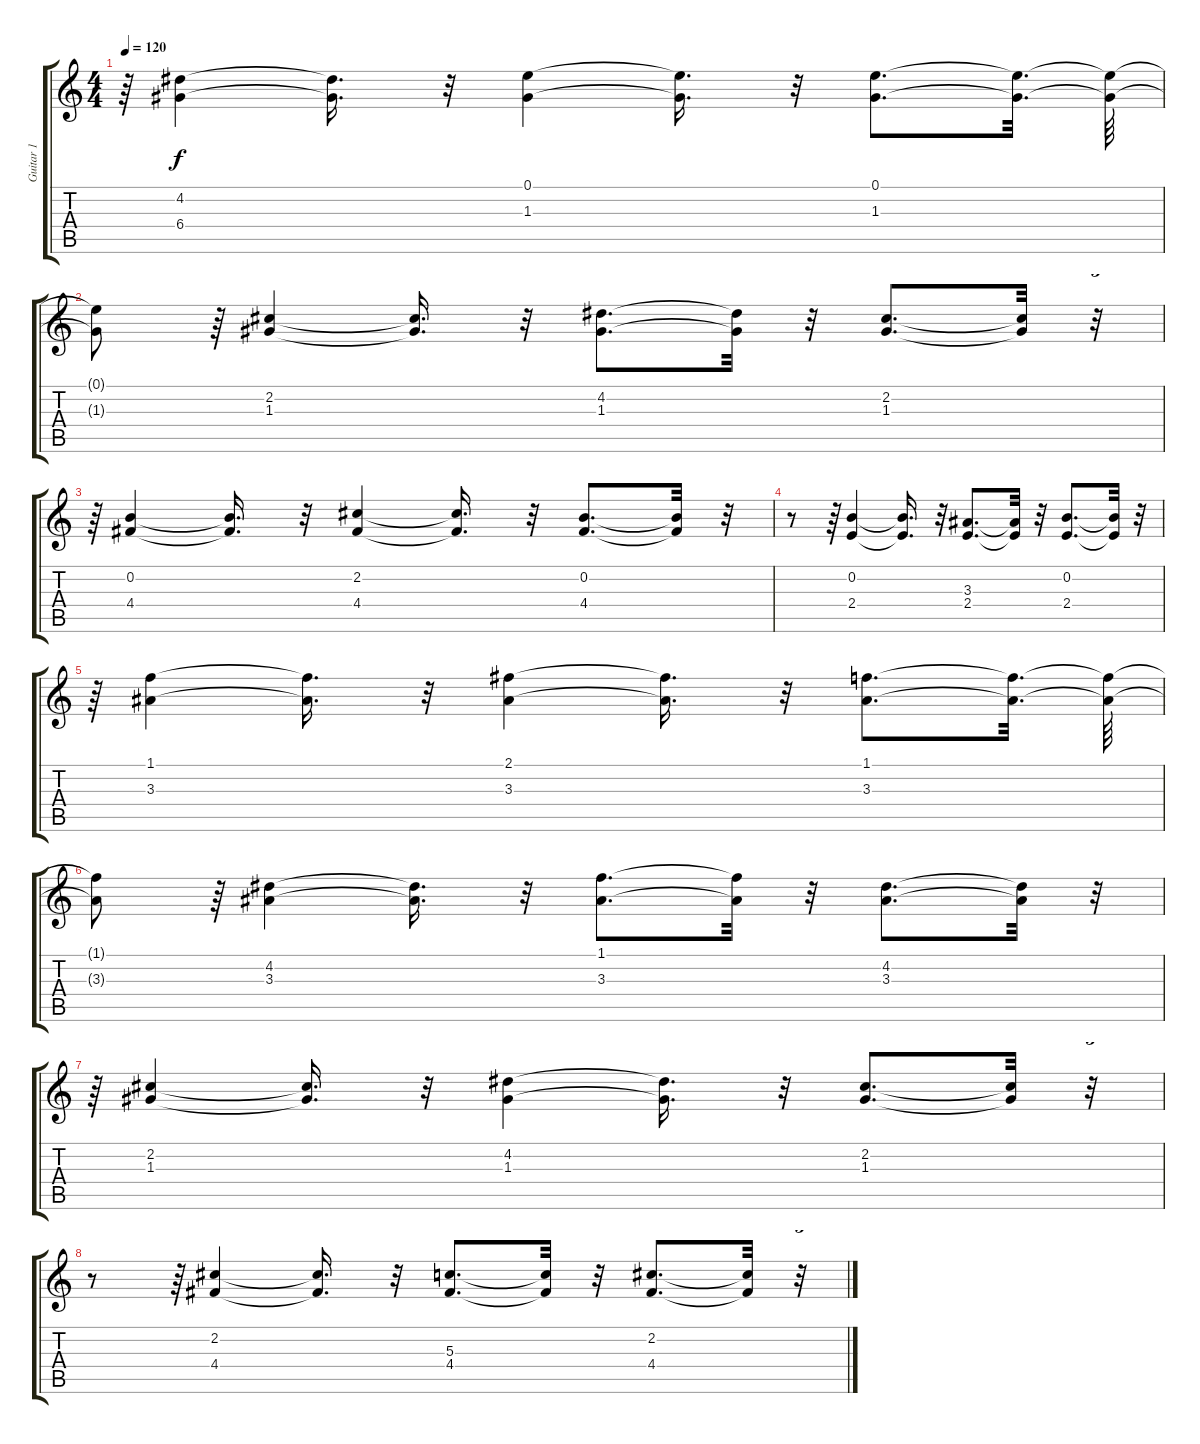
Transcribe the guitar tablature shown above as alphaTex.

\track ("Guitar 1" "Guitar 1") {instrument distortionguitar}
\staff {score tabs}
\tuning (E4 B3 G3 D3 A2 E2) {hide}
\ts (4 4)
\tempo 120
\clef g2
\ks c
r.64{dy f} (4.2 6.4).4 (4.2{t} 6.4{t}).16{d} r.32 (0.1 1.3).4 (0.1{t} 1.3{t}).16{d} r.32 (0.1 1.3).8{d} (0.1{t} 1.3{t}).32{d} (0.1{t} 1.3{t}).64 |
(0.1{t} 1.3{t}).8 r.64 (2.2 1.3).4 (2.2{t} 1.3{t}).16{d} r.32 (4.2 1.3).8{d} (4.2{t} 1.3{t}).32 r.32 (2.2 1.3).8{d} (2.2{t} 1.3{t}).32 r.32{tu (5 4)} |
r.64 (0.2 4.4).4 (0.2{t} 4.4{t}).16{d} r.32 (2.2 4.4).4 (2.2{t} 4.4{t}).16{d} r.32 (0.2 4.4).8{d} (0.2{t} 4.4{t}).32 r.32{tu (5 4)} |
r.8 r.64 (0.2 2.4).4 (0.2{t} 2.4{t}).16{d} r.32 (3.3 2.4).8{d} (3.3{t} 2.4{t}).32 r.32 (0.2 2.4).8{d} (0.2{t} 2.4{t}).32 r.32{tu (5 4)} |
r.64 (1.1 3.3).4 (1.1{t} 3.3{t}).16{d} r.32 (2.1 3.3).4 (2.1{t} 3.3{t}).16{d} r.32 (1.1 3.3).8{d} (1.1{t} 3.3{t}).32{d} (1.1{t} 3.3{t}).64 |
(1.1{t} 3.3{t}).8 r.64 (4.2 3.3).4 (4.2{t} 3.3{t}).16{d} r.32 (1.1 3.3).8{d} (1.1{t} 3.3{t}).32 r.32 (4.2 3.3).8{d} (4.2{t} 3.3{t}).32 r.32{tu (5 4)} |
r.64 (2.2 1.3).4 (2.2{t} 1.3{t}).16{d} r.32 (4.2 1.3).4 (4.2{t} 1.3{t}).16{d} r.32 (2.2 1.3).8{d} (2.2{t} 1.3{t}).32 r.32{tu (5 4)} |
r.8 r.64 (2.2 4.4).4 (2.2{t} 4.4{t}).16{d} r.32 (5.3 4.4).8{d} (5.3{t} 4.4{t}).32 r.32 (2.2 4.4).8{d} (2.2{t} 4.4{t}).32 r.32{tu (5 4)}
